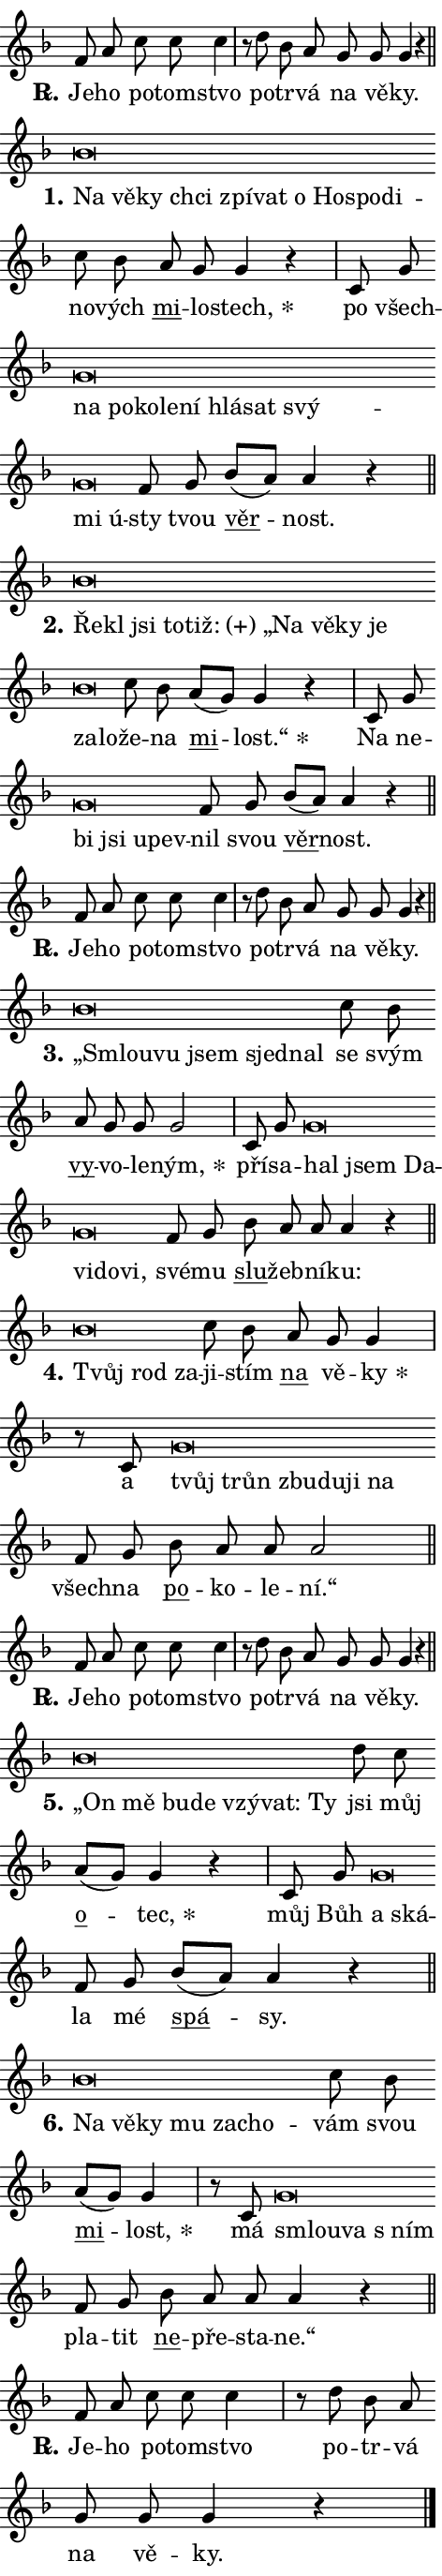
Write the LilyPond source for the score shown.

\version "2.24.0"
\header { tagline = "" }
\paper {
  indent = 0\cm
  top-margin = 0\cm
  right-margin = 0.13\cm % to fit lyric hyphens
  bottom-margin = 0\cm
  left-margin = 0\cm
  paper-width = 8\cm
  page-breaking = #ly:one-page-breaking
  system-system-spacing.basic-distance = #11
  score-system-spacing.basic-distance = #11
  ragged-last = ##f
}


%% Author: Thomas Morley
%% https://lists.gnu.org/archive/html/lilypond-user/2020-05/msg00002.html
#(define (line-position grob)
"Returns position of @var[grob} in current system:
   @code{'start}, if at first time-step
   @code{'end}, if at last time-step
   @code{'middle} otherwise
"
  (let* ((col (ly:item-get-column grob))
         (ln (ly:grob-object col 'left-neighbor))
         (rn (ly:grob-object col 'right-neighbor))
         (col-to-check-left (if (ly:grob? ln) ln col))
         (col-to-check-right (if (ly:grob? rn) rn col))
         (break-dir-left
           (and
             (ly:grob-property col-to-check-left 'non-musical #f)
             (ly:item-break-dir col-to-check-left)))
         (break-dir-right
           (and
             (ly:grob-property col-to-check-right 'non-musical #f)
             (ly:item-break-dir col-to-check-right))))
        (cond ((eqv? 1 break-dir-left) 'start)
              ((eqv? -1 break-dir-right) 'end)
              (else 'middle))))

#(define (tranparent-at-line-position vctor)
  (lambda (grob)
  "Relying on @code{line-position} select the relevant enry from @var{vctor}.
Used to determine transparency,"
    (case (line-position grob)
      ((end) (not (vector-ref vctor 0)))
      ((middle) (not (vector-ref vctor 1)))
      ((start) (not (vector-ref vctor 2))))))

noteHeadBreakVisibility =
#(define-music-function (break-visibility)(vector?)
"Makes @code{NoteHead}s transparent relying on @var{break-visibility}"
#{
  \override NoteHead.transparent =
    #(tranparent-at-line-position break-visibility)
#})

#(define delete-ledgers-for-transparent-note-heads
  (lambda (grob)
    "Reads whether a @code{NoteHead} is transparent.
If so this @code{NoteHead} is removed from @code{'note-heads} from
@var{grob}, which is supposed to be @code{LedgerLineSpanner}.
As a result ledgers are not printed for this @code{NoteHead}"
    (let* ((nhds-array (ly:grob-object grob 'note-heads))
           (nhds-list
             (if (ly:grob-array? nhds-array)
                 (ly:grob-array->list nhds-array)
                 '()))
           ;; Relies on the transparent-property being done before
           ;; Staff.LedgerLineSpanner.after-line-breaking is executed.
           ;; This is fragile ...
           (to-keep
             (remove
               (lambda (nhd)
                 (ly:grob-property nhd 'transparent #f))
               nhds-list)))
      ;; TODO find a better method to iterate over grob-arrays, similiar
      ;; to filter/remove etc for lists
      ;; For now rebuilt from scratch
      (set! (ly:grob-object grob 'note-heads)  '())
      (for-each
        (lambda (nhd)
          (ly:pointer-group-interface::add-grob grob 'note-heads nhd))
        to-keep))))

squashNotes = {
  \override NoteHead.X-extent = #'(-0.2 . 0.2)
  \override NoteHead.Y-extent = #'(-0.75 . 0)
  \override NoteHead.stencil =
    #(lambda (grob)
       (let ((pos (ly:grob-property grob 'staff-position)))
         (begin
           (if (< pos -7) (display "ERROR: Lower brevis then expected\n") (display ""))
           (if (<= pos -6) ly:text-interface::print ly:note-head::print))))
}
unSquashNotes = {
  \revert NoteHead.X-extent
  \revert NoteHead.Y-extent
  \revert NoteHead.stencil
}

hideNotes = \noteHeadBreakVisibility #begin-of-line-visible
unHideNotes = \noteHeadBreakVisibility #all-visible

% work-around for resetting accidentals
% https://lilypond.org/doc/v2.23/Documentation/notation/displaying-rhythms#unmetered-music
cadenzaMeasure = {
  \cadenzaOff
  \partial 1024 s1024
  \cadenzaOn
}

#(define-markup-command (accent layout props text) (markup?)
  "Underline accented syllable"
  (interpret-markup layout props
    #{\markup \override #'(offset . 4.3) \underline { #text }#}))

responsum = \markup \concat {
  "R" \hspace #-1.05 \path #0.1 #'((moveto 0 0.07) (lineto 0.9 0.8)) \hspace #0.05 "."
}

spaceSize = #0.6828661417322834 % exact space size for TeX Gyre Schola

\layout {
  \context {
    \Staff
    \remove "Time_signature_engraver"
    \override LedgerLineSpanner.after-line-breaking = #delete-ledgers-for-transparent-note-heads
  }
  \context {
    \Lyrics {
      \override LyricSpace.minimum-distance = \spaceSize
      \override LyricText.font-name = #"TeX Gyre Schola"
      \override LyricText.font-size = 1
      \override StanzaNumber.font-name = #"TeX Gyre Schola Bold"
      \override StanzaNumber.font-size = 1
    }
  }
  \context {
    \Score 
    \override NoteHead.text =
      #(lambda (grob) 
        (let ((pos (ly:grob-property grob 'staff-position)))
          #{\markup {
            \combine
              \halign #-0.55 \raise #(if (= pos -6) 0 0.5) \override #'(thickness . 2) \draw-line #'(3.2 . 0)
              \musicglyph "noteheads.sM1"
          }#}))
  }
}

% magnetic-lyrics.ily
%
%   written by
%     Jean Abou Samra <jean@abou-samra.fr>
%     Werner Lemberg <wl@gnu.org>
%
%   adapted by
%     Jiri Hon <jiri.hon@gmail.com>
%
% Version 2022-Apr-15

% https://www.mail-archive.com/lilypond-user@gnu.org/msg149350.html

#(define (Left_hyphen_pointer_engraver context)
   "Collect syllable-hyphen-syllable occurrences in lyrics and store
them in properties.  This engraver only looks to the left.  For
example, if the lyrics input is @code{foo -- bar}, it does the
following.

@itemize @bullet
@item
Set the @code{text} property of the @code{LyricHyphen} grob between
@q{foo} and @q{bar} to @code{foo}.

@item
Set the @code{left-hyphen} property of the @code{LyricText} grob with
text @q{foo} to the @code{LyricHyphen} grob between @q{foo} and
@q{bar}.
@end itemize

Use this auxiliary engraver in combination with the
@code{lyric-@/text::@/apply-@/magnetic-@/offset!} hook."
   (let ((hyphen #f)
         (text #f))
     (make-engraver
      (acknowledgers
       ((lyric-syllable-interface engraver grob source-engraver)
        (set! text grob)))
      (end-acknowledgers
       ((lyric-hyphen-interface engraver grob source-engraver)
        ;(when (not (grob::has-interface grob 'lyric-space-interface))
          (set! hyphen grob)));)
      ((stop-translation-timestep engraver)
       (when (and text hyphen)
         (ly:grob-set-object! text 'left-hyphen hyphen))
       (set! text #f)
       (set! hyphen #f)))))

#(define (lyric-text::apply-magnetic-offset! grob)
   "If the space between two syllables is less than the value in
property @code{LyricText@/.details@/.squash-threshold}, move the right
syllable to the left so that it gets concatenated with the left
syllable.

Use this function as a hook for
@code{LyricText@/.after-@/line-@/breaking} if the
@code{Left_@/hyphen_@/pointer_@/engraver} is active."
   (let ((hyphen (ly:grob-object grob 'left-hyphen #f)))
     (when hyphen
       (let ((left-text (ly:spanner-bound hyphen LEFT)))
         (when (grob::has-interface left-text 'lyric-syllable-interface)
           (let* ((common (ly:grob-common-refpoint grob left-text X))
                  (this-x-ext (ly:grob-extent grob common X))
                  (left-x-ext
                   (begin
                     ;; Trigger magnetism for left-text.
                     (ly:grob-property left-text 'after-line-breaking)
                     (ly:grob-extent left-text common X)))
                  ;; `delta` is the gap width between two syllables.
                  (delta (- (interval-start this-x-ext)
                            (interval-end left-x-ext)))
                  (details (ly:grob-property grob 'details))
                  (threshold (assoc-get 'squash-threshold details 0.2)))
             (when (< delta threshold)
               (let* (;; We have to manipulate the input text so that
                      ;; ligatures crossing syllable boundaries are not
                      ;; disabled.  For languages based on the Latin
                      ;; script this is essentially a beautification.
                      ;; However, for non-Western scripts it can be a
                      ;; necessity.
                      (lt (ly:grob-property left-text 'text))
                      (rt (ly:grob-property grob 'text))
                      (is-space (grob::has-interface hyphen 'lyric-space-interface))
                      (space (if is-space " " ""))
                      (extra-delta (if is-space spaceSize 0))
                      ;; Append new syllable.
                      (ltrt-space (if (and (string? lt) (string? rt))
                                (string-append lt space rt)
                                (make-concat-markup (list lt space rt))))
                      ;; Right-align `ltrt` to the right side.
                      (ltrt-space-markup (grob-interpret-markup
                               grob
                               (make-translate-markup
                                (cons (interval-length this-x-ext) 0)
                                (make-right-align-markup ltrt-space)))))
                 (begin
                   ;; Don't print `left-text`.
                   (ly:grob-set-property! left-text 'stencil #f)
                   ;; Set text and stencil (which holds all collected
                   ;; syllables so far) and shift it to the left.
                   (ly:grob-set-property! grob 'text ltrt-space)
                   (ly:grob-set-property! grob 'stencil ltrt-space-markup)
                   (ly:grob-translate-axis! grob (- (- delta extra-delta)) X))))))))))


#(define (lyric-hyphen::displace-bounds-first grob)
   ;; Make very sure this callback isn't triggered too early.
   (let ((left (ly:spanner-bound grob LEFT))
         (right (ly:spanner-bound grob RIGHT)))
     (ly:grob-property left 'after-line-breaking)
     (ly:grob-property right 'after-line-breaking)
     (ly:lyric-hyphen::print grob)))

squashThreshold = #0.4

\layout {
  \context {
    \Lyrics
    \consists #Left_hyphen_pointer_engraver
    \override LyricText.after-line-breaking =
      #lyric-text::apply-magnetic-offset!
    \override LyricHyphen.stencil = #lyric-hyphen::displace-bounds-first
    \override LyricText.details.squash-threshold = \squashThreshold
    \override LyricHyphen.minimum-distance = 0
    \override LyricHyphen.minimum-length = \squashThreshold
  }
}

squashText = \override LyricText.details.squash-threshold = 9999
unSquashText = \override LyricText.details.squash-threshold = \squashThreshold

leftText = \override LyricText.self-alignment-X = #LEFT
unLeftText = \revert LyricText.self-alignment-X

starOffset = #(lambda (grob) 
                (let ((x_offset (ly:self-alignment-interface::aligned-on-x-parent grob)))
                  (if (= x_offset 0) 0 (+ x_offset 1.2))))

star = #(define-music-function (syllable)(string?)
"Append star separator at the end of a syllable"
#{
  \once \override LyricText.X-offset = #starOffset
  \lyricmode { \markup {
    #syllable
    \override #'((font-name . "TeX Gyre Schola Bold")) \hspace #0.2 \lower #0.65 \larger "*"
  } }
#})

starAccent = #(define-music-function (syllable)(string?)
"Append star separator at the end of a syllable and make accent"
#{
  \once \override LyricText.X-offset = #starOffset
  \lyricmode { \markup {
    \accent #syllable
    \override #'((font-name . "TeX Gyre Schola Bold")) \hspace #0.2 \lower #0.65 \larger "*"
  } }
#})

breath = #(define-music-function (syllable)(string?)
"Append breathing indicator at the end of a syllable"
#{
  \lyricmode { \markup { #syllable "+" } }
#})

optionalBreath = #(define-music-function (syllable)(string?)
"Append optional breathing indicator at the end of a syllable"
#{
  \lyricmode { \markup { #syllable "(+)" } }
#})


\score {
    <<
        \new Voice = "melody" { \cadenzaOn \key f \major \relative { f'8 a c c c4 \cadenzaMeasure \bar "|" r8 d bes a \bar "" g g g4 r \cadenzaMeasure \bar "||" \break } }
        \new Lyrics \lyricsto "melody" { \lyricmode { \set stanza = \responsum
Je -- ho po -- tom -- stvo po -- tr -- vá na vě -- ky. } }
    >>
    \layout {}
}

\score {
    <<
        \new Voice = "melody" { \cadenzaOn \key f \major \relative { \squashNotes bes'\breve*1/16 \hideNotes \breve*1/16 \bar "" \breve*1/16 \bar "" \breve*1/16 \bar "" \breve*1/16 \bar "" \breve*1/16 \bar "" \breve*1/16 \bar "" \breve*1/16 \bar "" \breve*1/16 \breve*1/16 \bar "" \unHideNotes \unSquashNotes c8 bes \bar "" a g g4 r \cadenzaMeasure \bar "|" c,8 g' \bar "" \squashNotes g\breve*1/16 \hideNotes \breve*1/16 \bar "" \breve*1/16 \bar "" \breve*1/16 \bar "" \breve*1/16 \bar "" \breve*1/16 \bar "" \breve*1/16 \bar "" \breve*1/16 \bar "" \breve*1/16 \breve*1/16 \bar "" \unHideNotes \unSquashNotes f8 g \bar "" bes[( a)] a4 r \cadenzaMeasure \bar "||" \break } }
        \new Lyrics \lyricsto "melody" { \lyricmode { \set stanza = "1."
\leftText Na \squashText vě -- ky chci zpí -- vat o Ho -- spo -- di -- \unLeftText \unSquashText no -- vých \markup \accent mi -- lo -- \star stech, po všech -- \leftText na \squashText po -- ko -- le -- ní hlá -- sat svý -- mi ú -- \unLeftText \unSquashText sty tvou \markup \accent věr -- nost. } }
    >>
    \layout {}
}

\score {
    <<
        \new Voice = "melody" { \cadenzaOn \key f \major \relative { \squashNotes bes'\breve*1/16 \hideNotes \breve*1/16 \bar "" \breve*1/16 \bar "" \breve*1/16 \bar "" \breve*1/16 \bar "" \breve*1/16 \bar "" \breve*1/16 \bar "" \breve*1/16 \bar "" \breve*1/16 \bar "" \breve*1/16 \breve*1/16 \bar "" \unHideNotes \unSquashNotes c8 bes \bar "" a[( g)] g4 r \cadenzaMeasure \bar "|" c,8 g' \bar "" \squashNotes g\breve*1/16 \hideNotes \breve*1/16 \bar "" \breve*1/16 \breve*1/16 \bar "" \unHideNotes \unSquashNotes f8 g \bar "" bes[( a)] a4 r \cadenzaMeasure \bar "||" \break } }
        \new Lyrics \lyricsto "melody" { \lyricmode { \set stanza = "2."
\leftText Ře -- \squashText kl jsi to -- \optionalBreath tiž: „Na vě -- ky je za -- lo -- \unLeftText \unSquashText že -- na \markup \accent mi -- \star lost.“ Na ne -- \leftText bi \squashText jsi u -- pev -- \unLeftText \unSquashText nil svou \markup \accent věr -- nost. } }
    >>
    \layout {}
}

\score {
    <<
        \new Voice = "melody" { \cadenzaOn \key f \major \relative { f'8 a c c c4 \cadenzaMeasure \bar "|" r8 d bes a \bar "" g g g4 r \cadenzaMeasure \bar "||" \break } }
        \new Lyrics \lyricsto "melody" { \lyricmode { \set stanza = \responsum
Je -- ho po -- tom -- stvo po -- tr -- vá na vě -- ky. } }
    >>
    \layout {}
}

\score {
    <<
        \new Voice = "melody" { \cadenzaOn \key f \major \relative { \squashNotes bes'\breve*1/16 \hideNotes \breve*1/16 \bar "" \breve*1/16 \bar "" \breve*1/16 \breve*1/16 \bar "" \unHideNotes \unSquashNotes c8 bes \bar "" a g g g2 \cadenzaMeasure \bar "|" c,8 g' \bar "" \squashNotes g\breve*1/16 \hideNotes \breve*1/16 \bar "" \breve*1/16 \bar "" \breve*1/16 \bar "" \breve*1/16 \breve*1/16 \bar "" \unHideNotes \unSquashNotes f8 g \bar "" bes a a a4 r \cadenzaMeasure \bar "||" \break } }
        \new Lyrics \lyricsto "melody" { \lyricmode { \set stanza = "3."
\leftText „Smlou -- \squashText vu jsem sjed -- nal \unLeftText \unSquashText se svým \markup \accent vy -- vo -- le -- \star ným, pří -- sa -- \leftText hal \squashText jsem Da -- vi -- do -- vi, \unLeftText \unSquashText své -- mu \markup \accent slu -- žeb -- ní -- ku: } }
    >>
    \layout {}
}

\score {
    <<
        \new Voice = "melody" { \cadenzaOn \key f \major \relative { \squashNotes bes'\breve*1/16 \hideNotes \breve*1/16 \breve*1/16 \bar "" \unHideNotes \unSquashNotes c8 bes \bar "" a g g4 \cadenzaMeasure \bar "|" r8 c,8 \squashNotes g'\breve*1/16 \hideNotes \breve*1/16 \bar "" \breve*1/16 \bar "" \breve*1/16 \bar "" \breve*1/16 \breve*1/16 \bar "" \unHideNotes \unSquashNotes f8 g \bar "" bes a a a2 \cadenzaMeasure \bar "||" \break } }
        \new Lyrics \lyricsto "melody" { \lyricmode { \set stanza = "4."
\leftText Tvůj \squashText rod za -- \unLeftText \unSquashText ji -- stím \markup \accent na vě -- \star ky a \leftText tvůj \squashText trůn zbu -- du -- ji na \unLeftText \unSquashText všech -- na \markup \accent po -- ko -- le -- ní.“ } }
    >>
    \layout {}
}

\score {
    <<
        \new Voice = "melody" { \cadenzaOn \key f \major \relative { f'8 a c c c4 \cadenzaMeasure \bar "|" r8 d bes a \bar "" g g g4 r \cadenzaMeasure \bar "||" \break } }
        \new Lyrics \lyricsto "melody" { \lyricmode { \set stanza = \responsum
Je -- ho po -- tom -- stvo po -- tr -- vá na vě -- ky. } }
    >>
    \layout {}
}

\score {
    <<
        \new Voice = "melody" { \cadenzaOn \key f \major \relative { \squashNotes bes'\breve*1/16 \hideNotes \breve*1/16 \bar "" \breve*1/16 \bar "" \breve*1/16 \bar "" \breve*1/16 \bar "" \breve*1/16 \breve*1/16 \bar "" \unHideNotes \unSquashNotes d8 c \bar "" a[( g)] g4 r \cadenzaMeasure \bar "|" c,8 g' \bar "" \squashNotes g\breve*1/16 \hideNotes \breve*1/16 \bar "" \unHideNotes \unSquashNotes f8 g \bar "" bes[( a)] a4 r \cadenzaMeasure \bar "||" \break } }
        \new Lyrics \lyricsto "melody" { \lyricmode { \set stanza = "5."
\leftText „On \squashText mě bu -- de vzý -- vat: Ty \unLeftText \unSquashText jsi můj \markup \accent o -- \star tec, můj Bůh \leftText a \squashText ská -- \unLeftText \unSquashText la mé \markup \accent spá -- sy. } }
    >>
    \layout {}
}

\score {
    <<
        \new Voice = "melody" { \cadenzaOn \key f \major \relative { \squashNotes bes'\breve*1/16 \hideNotes \breve*1/16 \bar "" \breve*1/16 \bar "" \breve*1/16 \bar "" \breve*1/16 \breve*1/16 \bar "" \unHideNotes \unSquashNotes c8 bes \bar "" a[( g)] g4 \cadenzaMeasure \bar "|" r8 c,8 \squashNotes g'\breve*1/16 \hideNotes \breve*1/16 \breve*1/16 \bar "" \unHideNotes \unSquashNotes f8 g \bar "" bes a a a4 r \cadenzaMeasure \bar "||" \break } }
        \new Lyrics \lyricsto "melody" { \lyricmode { \set stanza = "6."
\leftText Na \squashText vě -- ky mu za -- cho -- \unLeftText \unSquashText vám svou \markup \accent mi -- \star lost, má \leftText smlou -- \squashText va "s ním" \unLeftText \unSquashText pla -- tit \markup \accent ne -- pře -- sta -- ne.“ } }
    >>
    \layout {}
}

\score {
    <<
        \new Voice = "melody" { \cadenzaOn \key f \major \relative { f'8 a c c c4 \cadenzaMeasure \bar "|" r8 d bes a \bar "" g g g4 r \cadenzaMeasure \bar "||" \break } \bar "|." }
        \new Lyrics \lyricsto "melody" { \lyricmode { \set stanza = \responsum
Je -- ho po -- tom -- stvo po -- tr -- vá na vě -- ky. } }
    >>
    \layout {}
}
